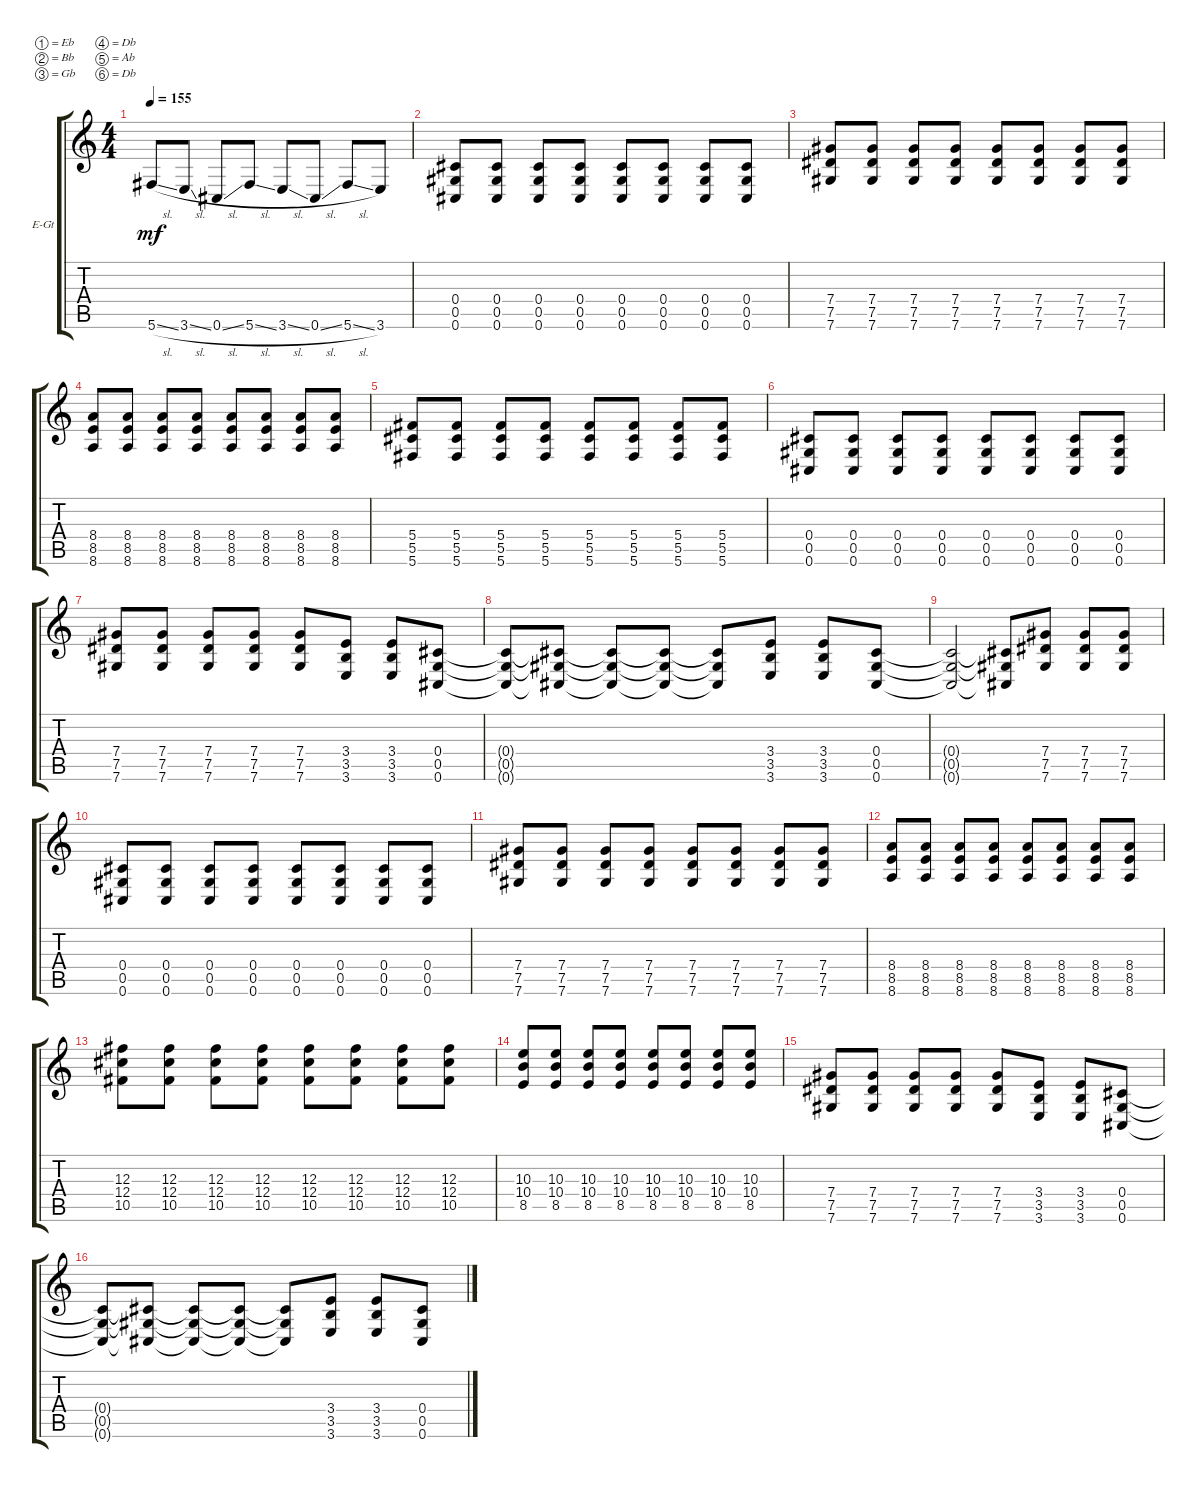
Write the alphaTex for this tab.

\defaultSystemsLayout 4
\bracketExtendMode groupsimilarinstruments
\firstSystemTrackNameOrientation horizontal
\otherSystemsTrackNameOrientation horizontal
\track ("Electric Guitar" "E-Gt") {instrument distortionguitar}
\staff {score tabs}
\tuning (Eb4 Bb3 Gb3 Db3 Ab2 Db2)
\ts (4 4)
\tempo 155
\clef g2
\ks c
5.6{sl}.8{dy mf} 3.6{sl}.8 0.6{sl}.8 5.6{sl}.8 3.6{sl}.8 0.6{sl}.8 5.6{sl}.8 3.6.8 |
(0.6 0.5 0.4).8 (0.6 0.5 0.4).8 (0.6 0.5 0.4).8 (0.6 0.5 0.4).8 (0.6 0.5 0.4).8 (0.6 0.5 0.4).8 (0.6 0.5 0.4).8 (0.6 0.5 0.4).8 |
(7.6 7.5 7.4).8 (7.6 7.5 7.4).8 (7.6 7.5 7.4).8 (7.6 7.5 7.4).8 (7.6 7.5 7.4).8 (7.6 7.5 7.4).8 (7.6 7.5 7.4).8 (7.6 7.5 7.4).8 |
(8.6 8.5 8.4).8 (8.6 8.5 8.4).8 (8.6 8.5 8.4).8 (8.6 8.5 8.4).8 (8.6 8.5 8.4).8 (8.6 8.5 8.4).8 (8.6 8.5 8.4).8 (8.6 8.5 8.4).8 |
(5.6 5.5 5.4).8 (5.6 5.5 5.4).8 (5.6 5.5 5.4).8 (5.6 5.5 5.4).8 (5.6 5.5 5.4).8 (5.6 5.5 5.4).8 (5.6 5.5 5.4).8 (5.6 5.5 5.4).8 |
(0.6 0.5 0.4).8 (0.6 0.5 0.4).8 (0.6 0.5 0.4).8 (0.6 0.5 0.4).8 (0.6 0.5 0.4).8 (0.6 0.5 0.4).8 (0.6 0.5 0.4).8 (0.6 0.5 0.4).8 |
(7.6 7.5 7.4).8 (7.6 7.5 7.4).8 (7.6 7.5 7.4).8 (7.6 7.5 7.4).8 (7.6 7.5 7.4).8 (3.6 3.5 3.4).8 (3.6 3.5 3.4).8 (0.6 0.5 0.4).8 |
(0.5{t} 0.4{t} 0.6{t}).8 (0.5{t} 0.4{t} 0.6{t}).8 (0.5{t} 0.4{t} 0.6{t}).8 (0.5{t} 0.4{t} 0.6{t}).8 (0.5{t} 0.4{t} 0.6{t}).8 (3.6 3.5 3.4).8 (3.6 3.4 3.5).8 (0.6 0.5 0.4).8 |
(0.6{t} 0.5{t} 0.4{t}).2 (0.6{t} 0.5{t} 0.4{t}).8 (7.6 7.5 7.4).8 (7.6 7.5 7.4).8 (7.6 7.5 7.4).8 |
(0.6 0.5 0.4).8 (0.6 0.5 0.4).8 (0.6 0.5 0.4).8 (0.6 0.5 0.4).8 (0.6 0.5 0.4).8 (0.6 0.5 0.4).8 (0.6 0.5 0.4).8 (0.6 0.5 0.4).8 |
(7.6 7.5 7.4).8 (7.6 7.5 7.4).8 (7.6 7.5 7.4).8 (7.6 7.5 7.4).8 (7.6 7.5 7.4).8 (7.6 7.5 7.4).8 (7.6 7.5 7.4).8 (7.6 7.5 7.4).8 |
(8.6 8.5 8.4).8 (8.6 8.5 8.4).8 (8.6 8.5 8.4).8 (8.6 8.5 8.4).8 (8.6 8.5 8.4).8 (8.6 8.5 8.4).8 (8.6 8.5 8.4).8 (8.6 8.5 8.4).8 |
(10.5 12.4 12.3).8 (10.5 12.4 12.3).8 (10.5 12.4 12.3).8 (10.5 12.4 12.3).8 (10.5 12.4 12.3).8 (10.5 12.4 12.3).8 (10.5 12.4 12.3).8 (10.5 12.4 12.3).8 |
(8.5 10.4 10.3).8 (8.5 10.3 10.4).8 (8.5 10.3 10.4).8 (8.5 10.3 10.4).8 (8.5 10.3 10.4).8 (8.5 10.4 10.3).8 (8.5 10.4 10.3).8 (8.5 10.4 10.3).8 |
(7.6 7.5 7.4).8 (7.6 7.5 7.4).8 (7.6 7.5 7.4).8 (7.6 7.5 7.4).8 (7.6 7.5 7.4).8 (3.6 3.5 3.4).8 (3.6 3.5 3.4).8 (0.6 0.5 0.4).8 |
(0.5{t} 0.4{t} 0.6{t}).8 (0.5{t} 0.4{t} 0.6{t}).8 (0.5{t} 0.4{t} 0.6{t}).8 (0.5{t} 0.4{t} 0.6{t}).8 (0.5{t} 0.4{t} 0.6{t}).8 (3.6 3.5 3.4).8 (3.6 3.4 3.5).8 (0.6 0.5 0.4).8
